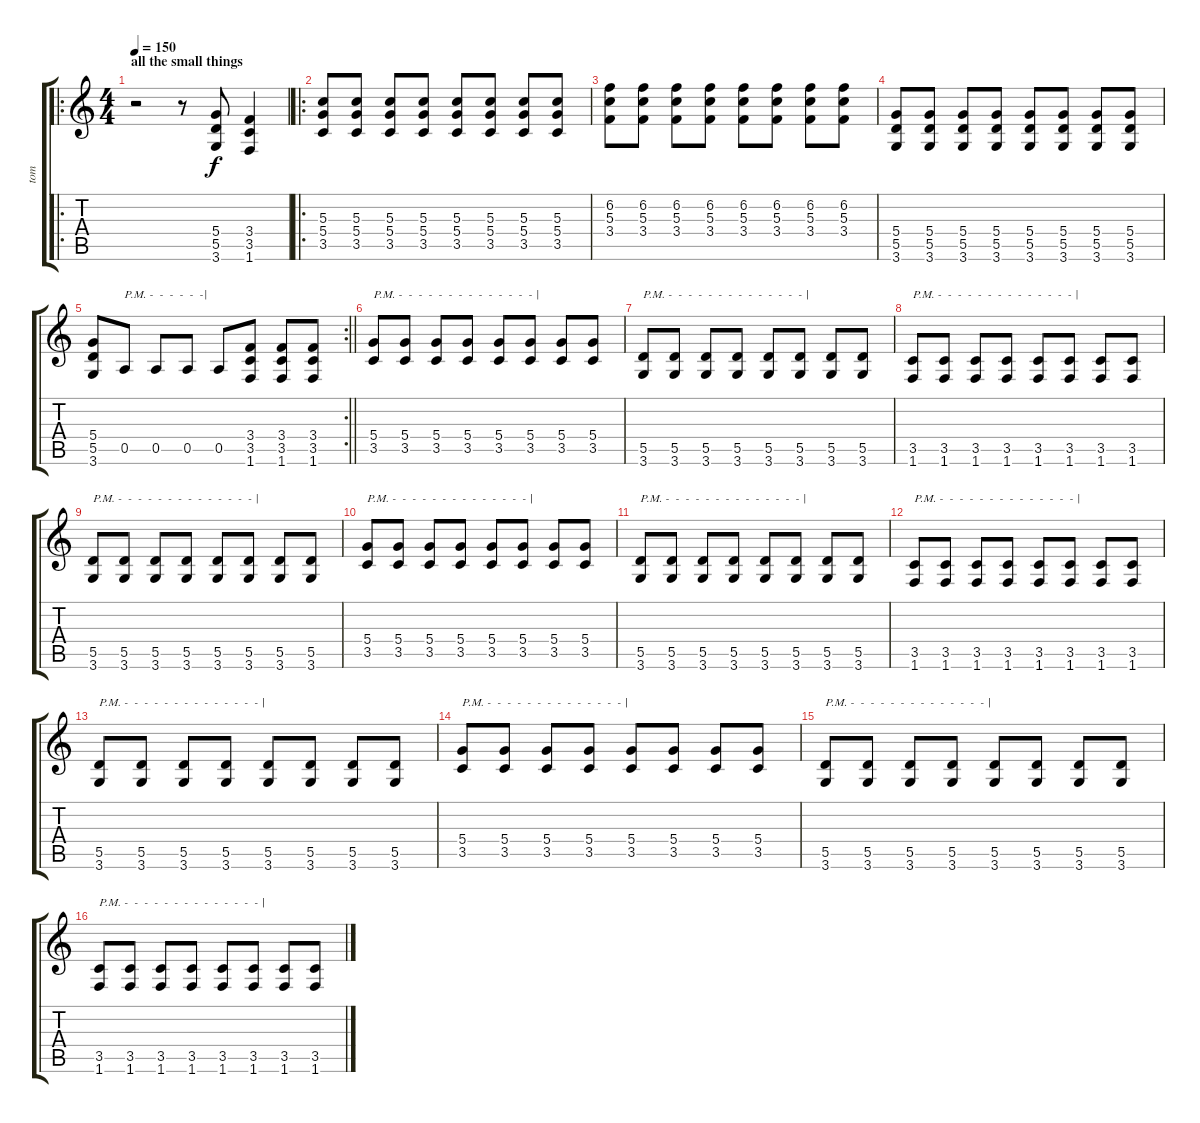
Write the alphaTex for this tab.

\track ("tom" "tom") {instrument distortionguitar}
\staff {score tabs}
\tuning (E4 B3 G3 D3 A2 E2) {hide}
\ro
\ts (4 4)
\section ("" "all the small things")
\tempo 150
\clef g2
\ks c
r.2{dy f volume 16} r.8 (5.4 5.5 3.6).8 (3.4 3.5 1.6).4 |
\ro
(5.3 5.4 3.5).8 (5.3 5.4 3.5).8 (5.3 5.4 3.5).8 (5.3 5.4 3.5).8 (5.3 5.4 3.5).8 (5.3 5.4 3.5).8 (5.3 5.4 3.5).8 (5.3 5.4 3.5).8 |
(6.2 5.3 3.4).8 (6.2 5.3 3.4).8 (6.2 5.3 3.4).8 (6.2 5.3 3.4).8 (6.2 5.3 3.4).8 (6.2 5.3 3.4).8 (6.2 5.3 3.4).8 (6.2 5.3 3.4).8 |
(5.4 5.5 3.6).8 (5.4 5.5 3.6).8 (5.4 5.5 3.6).8 (5.4 5.5 3.6).8 (5.4 5.5 3.6).8 (5.4 5.5 3.6).8 (5.4 5.5 3.6).8 (5.4 5.5 3.6).8 |
\rc 2
\barLineRight lightlight
(5.4 5.5 3.6).8 0.5.8{txt "P.M. -  -  -  -  -  -|"} 0.5.8 0.5.8 0.5.8 (3.4 3.5 1.6).8 (3.4 3.5 1.6).8 (3.4 3.5 1.6).8 |
(5.4 3.5).8{txt "P.M. -  -  -  -  -  -  -  -  -  -  -  -  -  - |  "} (5.4 3.5).8 (5.4 3.5).8 (5.4 3.5).8 (5.4 3.5).8 (5.4 3.5).8 (5.4 3.5).8 (5.4 3.5).8 |
(5.5 3.6).8{txt "P.M. -  -  -  -  -  -  -  -  -  -  -  -  -  - |  "} (5.5 3.6).8 (5.5 3.6).8 (5.5 3.6).8 (5.5 3.6).8 (5.5 3.6).8 (5.5 3.6).8 (5.5 3.6).8 |
(3.5 1.6).8{txt "P.M. -  -  -  -  -  -  -  -  -  -  -  -  -  - |  "} (3.5 1.6).8 (3.5 1.6).8 (3.5 1.6).8 (3.5 1.6).8 (3.5 1.6).8 (3.5 1.6).8 (3.5 1.6).8 |
(5.5 3.6).8{txt "P.M. -  -  -  -  -  -  -  -  -  -  -  -  -  - |  "} (5.5 3.6).8 (5.5 3.6).8 (5.5 3.6).8 (5.5 3.6).8 (5.5 3.6).8 (5.5 3.6).8 (5.5 3.6).8 |
(5.4 3.5).8{txt "P.M. -  -  -  -  -  -  -  -  -  -  -  -  -  - |  "} (5.4 3.5).8 (5.4 3.5).8 (5.4 3.5).8 (5.4 3.5).8 (5.4 3.5).8 (5.4 3.5).8 (5.4 3.5).8 |
(5.5 3.6).8{txt "P.M. -  -  -  -  -  -  -  -  -  -  -  -  -  - |  "} (5.5 3.6).8 (5.5 3.6).8 (5.5 3.6).8 (5.5 3.6).8 (5.5 3.6).8 (5.5 3.6).8 (5.5 3.6).8 |
(3.5 1.6).8{txt "P.M. -  -  -  -  -  -  -  -  -  -  -  -  -  - |  "} (3.5 1.6).8 (3.5 1.6).8 (3.5 1.6).8 (3.5 1.6).8 (3.5 1.6).8 (3.5 1.6).8 (3.5 1.6).8 |
(5.5 3.6).8{txt "P.M. -  -  -  -  -  -  -  -  -  -  -  -  -  - |  "} (5.5 3.6).8 (5.5 3.6).8 (5.5 3.6).8 (5.5 3.6).8 (5.5 3.6).8 (5.5 3.6).8 (5.5 3.6).8 |
(5.4 3.5).8{txt "P.M. -  -  -  -  -  -  -  -  -  -  -  -  -  - |  "} (5.4 3.5).8 (5.4 3.5).8 (5.4 3.5).8 (5.4 3.5).8 (5.4 3.5).8 (5.4 3.5).8 (5.4 3.5).8 |
(5.5 3.6).8{txt "P.M. -  -  -  -  -  -  -  -  -  -  -  -  -  - |  "} (5.5 3.6).8 (5.5 3.6).8 (5.5 3.6).8 (5.5 3.6).8 (5.5 3.6).8 (5.5 3.6).8 (5.5 3.6).8 |
(3.5 1.6).8{txt "P.M. -  -  -  -  -  -  -  -  -  -  -  -  -  - |  "} (3.5 1.6).8 (3.5 1.6).8 (3.5 1.6).8 (3.5 1.6).8 (3.5 1.6).8 (3.5 1.6).8 (3.5 1.6).8
